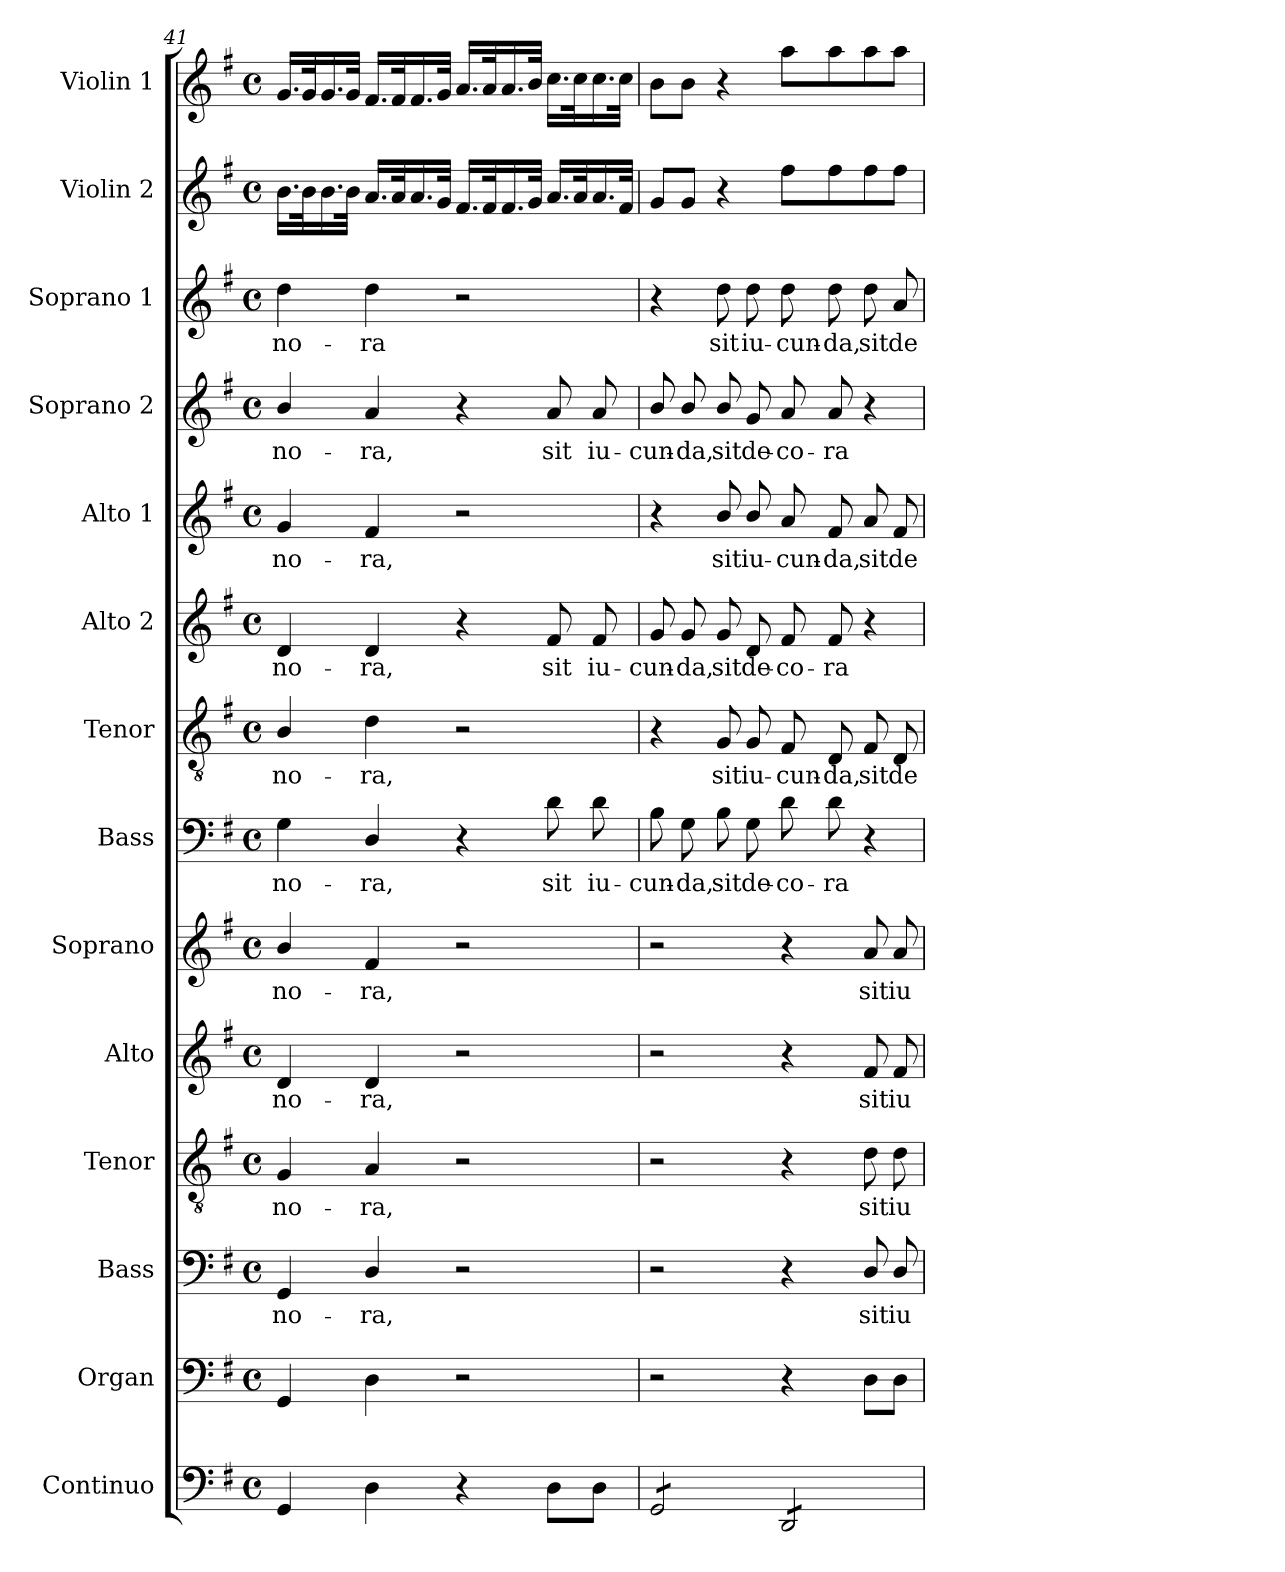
**kern	**kern	**kern	**text	**kern	**text	**kern	**text	**kern	**text	**kern	**text	**kern	**text	**kern	**text	**kern	**text	**kern	**text	**kern	**text	**kern	**kern
*part14	*part13	*part12	*part12	*part11	*part11	*part10	*part10	*part9	*part9	*part8	*part8	*part7	*part7	*part6	*part6	*part5	*part5	*part4	*part4	*part3	*part3	*part2	*part1
*staff14	*staff13	*staff12	*staff12	*staff11	*staff11	*staff10	*staff10	*staff9	*staff9	*staff8	*staff8	*staff7	*staff7	*staff6	*staff6	*staff5	*staff5	*staff4	*staff4	*staff3	*staff3	*staff2	*staff1
*I"Continuo	*I"Organ	*I"Bass	*	*I"Tenor	*	*I"Alto	*	*I"Soprano	*	*I"Bass	*	*I"Tenor	*	*I"Alto 2	*	*I"Alto 1	*	*I"Soprano 2	*	*I"Soprano 1	*	*I"Violin 2	*I"Violin 1
*I'Cont.	*I'Org.	*I'B.	*	*I'T.	*	*I'A.	*	*I'S.	*	*I'B.	*	*I'T.	*	*I'A2.	*	*I'A1.	*	*I'S2.	*	*I'S1.	*	*I'Vln. 2	*I'Vln. 1
*clefF4	*clefF4	*clefF4	*	*clefGv2	*	*clefG2	*	*clefG2	*	*clefF4	*	*clefGv2	*	*clefG2	*	*clefG2	*	*clefG2	*	*clefG2	*	*clefG2	*clefG2
*	*	*	*	*ITrd7c12	*	*	*	*	*	*	*	*ITrd7c12	*	*	*	*	*	*	*	*	*	*	*
*k[f#]	*k[f#]	*k[f#]	*	*k[f#]	*	*k[f#]	*	*k[f#]	*	*k[f#]	*	*k[f#]	*	*k[f#]	*	*k[f#]	*	*k[f#]	*	*k[f#]	*	*k[f#]	*k[f#]
*G:	*G:	*G:	*	*G:	*	*G:	*	*G:	*	*G:	*	*G:	*	*G:	*	*G:	*	*G:	*	*G:	*	*G:	*G:
*M4/4	*M4/4	*M4/4	*	*M4/4	*	*M4/4	*	*M4/4	*	*M4/4	*	*M4/4	*	*M4/4	*	*M4/4	*	*M4/4	*	*M4/4	*	*M4/4	*M4/4
*met(c)	*met(c)	*met(c)	*	*met(c)	*	*met(c)	*	*met(c)	*	*met(c)	*	*met(c)	*	*met(c)	*	*met(c)	*	*met(c)	*	*met(c)	*	*met(c)	*met(c)
=41	=41	=41	=41	=41	=41	=41	=41	=41	=41	=41	=41	=41	=41	=41	=41	=41	=41	=41	=41	=41	=41	=41	=41
!	!	!	!LO:LY:b:color=#000000	!	!	!	!	!	!	!	!	!	!	!	!	!	!	!	!	!	!	!	!
!	!	!	!	!	!LO:LY:b:color=#000000	!	!	!	!	!	!	!	!	!	!	!	!	!	!	!	!	!	!
!	!	!	!	!	!	!	!LO:LY:b:color=#000000	!	!	!	!	!	!	!	!	!	!	!	!	!	!	!	!
!	!	!	!	!	!	!	!	!	!LO:LY:b:color=#000000	!	!	!	!	!	!	!	!	!	!	!	!	!	!
!	!	!	!	!	!	!	!	!	!	!	!LO:LY:b:color=#000000	!	!	!	!	!	!	!	!	!	!	!	!
!	!	!	!	!	!	!	!	!	!	!	!	!	!LO:LY:b:color=#000000	!	!	!	!	!	!	!	!	!	!
!	!	!	!	!	!	!	!	!	!	!	!	!	!	!	!LO:LY:b:color=#000000	!	!	!	!	!	!	!	!
!	!	!	!	!	!	!	!	!	!	!	!	!	!	!	!	!	!LO:LY:b:color=#000000	!	!	!	!	!	!
!	!	!	!	!	!	!	!	!	!	!	!	!	!	!	!	!	!	!	!LO:LY:b:color=#000000	!	!	!	!
!	!	!	!	!	!	!	!	!	!	!	!	!	!	!	!	!	!	!	!	!	!LO:LY:b:color=#000000	!	!
4GGi/	4GGi/	4GGi/	-no-	4GGi/	-no-	4di/	-no-	4bi/	-no-	4Gi\	-no-	4BBi/	-no-	4di/	-no-	4gi/	-no-	4bi/	-no-	4ddi\	-no-	16.bi\LL	16.gi/LL
.	.	.	.	.	.	.	.	.	.	.	.	.	.	.	.	.	.	.	.	.	.	32bi\k	32gi/k
.	.	.	.	.	.	.	.	.	.	.	.	.	.	.	.	.	.	.	.	.	.	16.bi\	16.gi/
.	.	.	.	.	.	.	.	.	.	.	.	.	.	.	.	.	.	.	.	.	.	32bi\JJk	32gi/JJk
!	!	!	!LO:LY:b:color=#000000	!	!	!	!	!	!	!	!	!	!	!	!	!	!	!	!	!	!	!	!
!	!	!	!	!	!LO:LY:b:color=#000000	!	!	!	!	!	!	!	!	!	!	!	!	!	!	!	!	!	!
!	!	!	!	!	!	!	!LO:LY:b:color=#000000	!	!	!	!	!	!	!	!	!	!	!	!	!	!	!	!
!	!	!	!	!	!	!	!	!	!LO:LY:b:color=#000000	!	!	!	!	!	!	!	!	!	!	!	!	!	!
!	!	!	!	!	!	!	!	!	!	!	!LO:LY:b:color=#000000	!	!	!	!	!	!	!	!	!	!	!	!
!	!	!	!	!	!	!	!	!	!	!	!	!	!LO:LY:b:color=#000000	!	!	!	!	!	!	!	!	!	!
!	!	!	!	!	!	!	!	!	!	!	!	!	!	!	!LO:LY:b:color=#000000	!	!	!	!	!	!	!	!
!	!	!	!	!	!	!	!	!	!	!	!	!	!	!	!	!	!LO:LY:b:color=#000000	!	!	!	!	!	!
!	!	!	!	!	!	!	!	!	!	!	!	!	!	!	!	!	!	!	!LO:LY:b:color=#000000	!	!	!	!
!	!	!	!	!	!	!	!	!	!	!	!	!	!	!	!	!	!	!	!	!	!LO:LY:b:color=#000000	!	!
4Di\	4Di\	4Di/	-ra,	4AAi/	-ra,	4di/	-ra,	4f#i/	-ra,	4Di/	-ra,	4Di\	-ra,	4di/	-ra,	4f#i/	-ra,	4ai/	-ra,	4ddi\	-ra	16.ai/LL	16.f#i/LL
.	.	.	.	.	.	.	.	.	.	.	.	.	.	.	.	.	.	.	.	.	.	32ai/k	32f#i/k
.	.	.	.	.	.	.	.	.	.	.	.	.	.	.	.	.	.	.	.	.	.	16.ai/	16.f#i/
.	.	.	.	.	.	.	.	.	.	.	.	.	.	.	.	.	.	.	.	.	.	32gi/JJk	32gi/JJk
4r	2r	2r	.	2r	.	2r	.	2r	.	4r	.	2r	.	4r	.	2r	.	4r	.	2r	.	16.f#i/LL	16.ai/LL
.	.	.	.	.	.	.	.	.	.	.	.	.	.	.	.	.	.	.	.	.	.	32f#i/k	32ai/k
.	.	.	.	.	.	.	.	.	.	.	.	.	.	.	.	.	.	.	.	.	.	16.f#i/	16.ai/
.	.	.	.	.	.	.	.	.	.	.	.	.	.	.	.	.	.	.	.	.	.	32gi/JJk	32bi/JJk
!	!	!	!	!	!	!	!	!	!	!	!LO:LY:b:color=#000000	!	!	!	!	!	!	!	!	!	!	!	!
!	!	!	!	!	!	!	!	!	!	!	!	!	!	!	!LO:LY:b:color=#000000	!	!	!	!	!	!	!	!
!	!	!	!	!	!	!	!	!	!	!	!	!	!	!	!	!	!	!	!LO:LY:b:color=#000000	!	!	!	!
8Di\L	.	.	.	.	.	.	.	.	.	8di\	sit	.	.	8f#i/	sit	.	.	8ai/	sit	.	.	16.ai/LL	16.cci\LL
.	.	.	.	.	.	.	.	.	.	.	.	.	.	.	.	.	.	.	.	.	.	32ai/k	32cci\k
!	!	!	!	!	!	!	!	!	!	!	!LO:LY:b:color=#000000	!	!	!	!	!	!	!	!	!	!	!	!
!	!	!	!	!	!	!	!	!	!	!	!	!	!	!	!LO:LY:b:color=#000000	!	!	!	!	!	!	!	!
!	!	!	!	!	!	!	!	!	!	!	!	!	!	!	!	!	!	!	!LO:LY:b:color=#000000	!	!	!	!
8Di\J	.	.	.	.	.	.	.	.	.	8di\	iu-	.	.	8f#i/	iu-	.	.	8ai/	iu-	.	.	16.ai/	16.cci\
.	.	.	.	.	.	.	.	.	.	.	.	.	.	.	.	.	.	.	.	.	.	32f#i/JJk	32cci\JJk
=42	=42	=42	=42	=42	=42	=42	=42	=42	=42	=42	=42	=42	=42	=42	=42	=42	=42	=42	=42	=42	=42	=42	=42
!	!	!	!	!	!	!	!	!	!	!	!LO:LY:b:color=#000000	!	!	!	!	!	!	!	!	!	!	!	!
!	!	!	!	!	!	!	!	!	!	!	!	!	!	!	!LO:LY:b:color=#000000	!	!	!	!	!	!	!	!
!	!	!	!	!	!	!	!	!	!	!	!	!	!	!	!	!	!	!	!LO:LY:b:color=#000000	!	!	!	!
*tremolo	*	*	*	*	*	*	*	*	*	*	*	*	*	*	*	*	*	*	*	*	*	*	*
8GGi/L	2r	2r	.	2r	.	2r	.	2r	.	8Bi\	-cun-	4r	.	8gi/	-cun-	4r	.	8bi/	-cun-	4r	.	8gi/L	8bi\L
!	!	!	!	!	!	!	!	!	!	!	!LO:LY:b:color=#000000	!	!	!	!	!	!	!	!	!	!	!	!
!	!	!	!	!	!	!	!	!	!	!	!	!	!	!	!LO:LY:b:color=#000000	!	!	!	!	!	!	!	!
!	!	!	!	!	!	!	!	!	!	!	!	!	!	!	!	!	!	!	!LO:LY:b:color=#000000	!	!	!	!
8GGi/	.	.	.	.	.	.	.	.	.	8Gi\	-da,	.	.	8gi/	-da,	.	.	8bi/	-da,	.	.	8gi/J	8bi\J
!	!	!	!	!	!	!	!	!	!	!	!LO:LY:b:color=#000000	!	!	!	!	!	!	!	!	!	!	!	!
!	!	!	!	!	!	!	!	!	!	!	!	!	!LO:LY:b:color=#000000	!	!	!	!	!	!	!	!	!	!
!	!	!	!	!	!	!	!	!	!	!	!	!	!	!	!LO:LY:b:color=#000000	!	!	!	!	!	!	!	!
!	!	!	!	!	!	!	!	!	!	!	!	!	!	!	!	!	!LO:LY:b:color=#000000	!	!	!	!	!	!
!	!	!	!	!	!	!	!	!	!	!	!	!	!	!	!	!	!	!	!LO:LY:b:color=#000000	!	!	!	!
!	!	!	!	!	!	!	!	!	!	!	!	!	!	!	!	!	!	!	!	!	!LO:LY:b:color=#000000	!	!
8GGi/	.	.	.	.	.	.	.	.	.	8Bi\	sit	8GGi/	sit	8gi/	sit	8bi/	sit	8bi/	sit	8ddi\	sit	4r	4r
!	!	!	!	!	!	!	!	!	!	!	!LO:LY:b:color=#000000	!	!	!	!	!	!	!	!	!	!	!	!
!	!	!	!	!	!	!	!	!	!	!	!	!	!LO:LY:b:color=#000000	!	!	!	!	!	!	!	!	!	!
!	!	!	!	!	!	!	!	!	!	!	!	!	!	!	!LO:LY:b:color=#000000	!	!	!	!	!	!	!	!
!	!	!	!	!	!	!	!	!	!	!	!	!	!	!	!	!	!LO:LY:b:color=#000000	!	!	!	!	!	!
!	!	!	!	!	!	!	!	!	!	!	!	!	!	!	!	!	!	!	!LO:LY:b:color=#000000	!	!	!	!
!	!	!	!	!	!	!	!	!	!	!	!	!	!	!	!	!	!	!	!	!	!LO:LY:b:color=#000000	!	!
8GGi/J	.	.	.	.	.	.	.	.	.	8Gi\	de-	8GGi/	iu-	8di/	de-	8bi/	iu-	8gi/	de-	8ddi\	iu-	.	.
!	!	!	!	!	!	!	!	!	!	!	!LO:LY:b:color=#000000	!	!	!	!	!	!	!	!	!	!	!	!
!	!	!	!	!	!	!	!	!	!	!	!	!	!LO:LY:b:color=#000000	!	!	!	!	!	!	!	!	!	!
!	!	!	!	!	!	!	!	!	!	!	!	!	!	!	!LO:LY:b:color=#000000	!	!	!	!	!	!	!	!
!	!	!	!	!	!	!	!	!	!	!	!	!	!	!	!	!	!LO:LY:b:color=#000000	!	!	!	!	!	!
!	!	!	!	!	!	!	!	!	!	!	!	!	!	!	!	!	!	!	!LO:LY:b:color=#000000	!	!	!	!
!	!	!	!	!	!	!	!	!	!	!	!	!	!	!	!	!	!	!	!	!	!LO:LY:b:color=#000000	!	!
8DDi/L	4r	4r	.	4r	.	4r	.	4r	.	8di\	-co-	8FF#i/	-cun-	8f#i/	-co-	8ai/	-cun-	8ai/	-co-	8ddi\	-cun-	8ff#i\L	8aai\L
!	!	!	!	!	!	!	!	!	!	!	!LO:LY:b:color=#000000	!	!	!	!	!	!	!	!	!	!	!	!
!	!	!	!	!	!	!	!	!	!	!	!	!	!LO:LY:b:color=#000000	!	!	!	!	!	!	!	!	!	!
!	!	!	!	!	!	!	!	!	!	!	!	!	!	!	!LO:LY:b:color=#000000	!	!	!	!	!	!	!	!
!	!	!	!	!	!	!	!	!	!	!	!	!	!	!	!	!	!LO:LY:b:color=#000000	!	!	!	!	!	!
!	!	!	!	!	!	!	!	!	!	!	!	!	!	!	!	!	!	!	!LO:LY:b:color=#000000	!	!	!	!
!	!	!	!	!	!	!	!	!	!	!	!	!	!	!	!	!	!	!	!	!	!LO:LY:b:color=#000000	!	!
8DDi/	.	.	.	.	.	.	.	.	.	8di\	-ra	8DDi/	-da,	8f#i/	-ra	8f#i/	-da,	8ai/	-ra	8ddi\	-da,	8ff#i\	8aai\
!	!	!	!LO:LY:b:color=#000000	!	!	!	!	!	!	!	!	!	!	!	!	!	!	!	!	!	!	!	!
!	!	!	!	!	!LO:LY:b:color=#000000	!	!	!	!	!	!	!	!	!	!	!	!	!	!	!	!	!	!
!	!	!	!	!	!	!	!LO:LY:b:color=#000000	!	!	!	!	!	!	!	!	!	!	!	!	!	!	!	!
!	!	!	!	!	!	!	!	!	!LO:LY:b:color=#000000	!	!	!	!	!	!	!	!	!	!	!	!	!	!
!	!	!	!	!	!	!	!	!	!	!	!	!	!LO:LY:b:color=#000000	!	!	!	!	!	!	!	!	!	!
!	!	!	!	!	!	!	!	!	!	!	!	!	!	!	!	!	!LO:LY:b:color=#000000	!	!	!	!	!	!
!	!	!	!	!	!	!	!	!	!	!	!	!	!	!	!	!	!	!	!	!	!LO:LY:b:color=#000000	!	!
8DDi/	8Di\L	8Di/	sit	8Di\	sit	8f#i/	sit	8ai/	sit	4r	.	8FF#i/	sit	4r	.	8ai/	sit	4r	.	8ddi\	sit	8ff#i\	8aai\
!	!	!	!LO:LY:b:color=#000000	!	!	!	!	!	!	!	!	!	!	!	!	!	!	!	!	!	!	!	!
!	!	!	!	!	!LO:LY:b:color=#000000	!	!	!	!	!	!	!	!	!	!	!	!	!	!	!	!	!	!
!	!	!	!	!	!	!	!LO:LY:b:color=#000000	!	!	!	!	!	!	!	!	!	!	!	!	!	!	!	!
!	!	!	!	!	!	!	!	!	!LO:LY:b:color=#000000	!	!	!	!	!	!	!	!	!	!	!	!	!	!
!	!	!	!	!	!	!	!	!	!	!	!	!	!LO:LY:b:color=#000000	!	!	!	!	!	!	!	!	!	!
!	!	!	!	!	!	!	!	!	!	!	!	!	!	!	!	!	!LO:LY:b:color=#000000	!	!	!	!	!	!
!	!	!	!	!	!	!	!	!	!	!	!	!	!	!	!	!	!	!	!	!	!LO:LY:b:color=#000000	!	!
8DDi/J	8Di\J	8Di/	iu-	8Di\	iu-	8f#i/	iu-	8ai/	iu-	.	.	8DDi/	de-	.	.	8f#i/	de-	.	.	8ai/	de-	8ff#i\J	8aai\J
*Xtremolo	*	*	*	*	*	*	*	*	*	*	*	*	*	*	*	*	*	*	*	*	*	*	*
=	=	=	=	=	=	=	=	=	=	=	=	=	=	=	=	=	=	=	=	=	=	=	=
*-	*-	*-	*-	*-	*-	*-	*-	*-	*-	*-	*-	*-	*-	*-	*-	*-	*-	*-	*-	*-	*-	*-	*-
